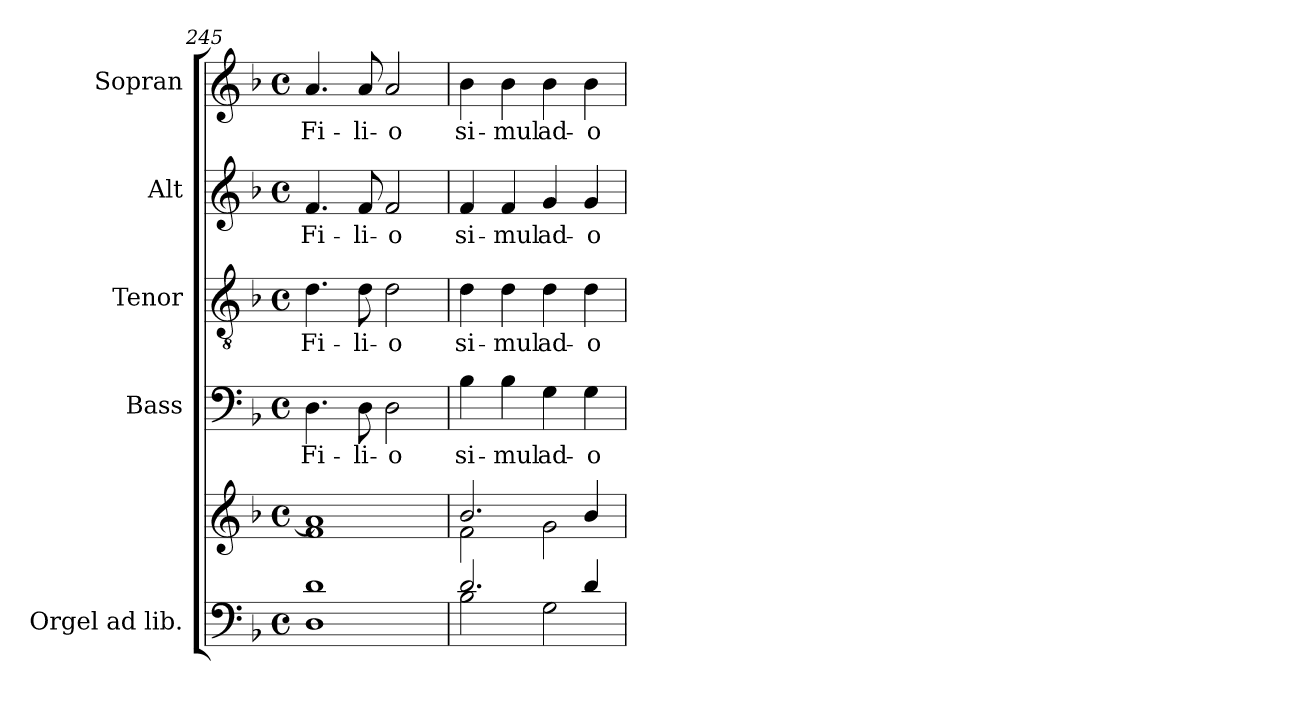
**kern	**kern	**kern	**text	**kern	**text	**kern	**text	**kern	**text
*part5	*part5	*part4	*part4	*part3	*part3	*part2	*part2	*part1	*part1
*staff6	*staff5	*staff4	*staff4	*staff3	*staff3	*staff2	*staff2	*staff1	*staff1
*I"Orgel ad lib.	*	*I"Bass	*	*I"Tenor	*	*I"Alt	*	*I"Sopran	*
*	*	*I'B.	*	*I'T.	*	*I'A.	*	*I'S.	*
*clefF4	*clefG2	*clefF4	*	*clefGv2	*	*clefG2	*	*clefG2	*
*k[b-]	*k[b-]	*k[b-]	*	*k[b-]	*	*k[b-]	*	*k[b-]	*
*F:	*F:	*F:	*	*F:	*	*F:	*	*F:	*
*M4/4	*M4/4	*M4/4	*	*M4/4	*	*M4/4	*	*M4/4	*
*met(c)	*met(c)	*met(c)	*	*met(c)	*	*met(c)	*	*met(c)	*
=245	=245	=245	=245	=245	=245	=245	=245	=245	=245
*^	*^	*	*	*	*	*	*	*	*
!	!	!	!	!	!LO:LY:b	!	!LO:LY:b	!	!LO:LY:b	!	!LO:LY:b
1d	1D	1a]	1f	4.D\	Fi-	4.d\	Fi-	4.f/	Fi-	4.a/	Fi-
!	!	!	!	!	!LO:LY:b	!	!LO:LY:b	!	!LO:LY:b	!	!LO:LY:b
.	.	.	.	8D\	-li-	8d\	-li-	8f/	-li-	8a/	-li-
!	!	!	!	!	!LO:LY:b	!	!LO:LY:b	!	!LO:LY:b	!	!LO:LY:b
.	.	.	.	2D\	-o	2d\	-o	2f/	-o	2a/	-o
=246	=246	=246	=246	=246	=246	=246	=246	=246	=246	=246	=246
!	!	!	!	!	!LO:LY:b	!	!LO:LY:b	!	!LO:LY:b	!	!LO:LY:b
2.d/	2B-\	2.b-/	2f\	4B-\	si-	4d\	si-	4f/	si-	4b-\	si-
!	!	!	!	!	!LO:LY:b	!	!LO:LY:b	!	!LO:LY:b	!	!LO:LY:b
.	.	.	.	4B-\	-mul	4d\	-mul	4f/	-mul	4b-\	-mul
!	!	!	!	!	!LO:LY:b	!	!LO:LY:b	!	!LO:LY:b	!	!LO:LY:b
.	2G\	.	2g\	4G\	ad-	4d\	ad-	4g/	ad-	4b-\	ad-
!	!	!	!	!	!LO:LY:b	!	!LO:LY:b	!	!LO:LY:b	!	!LO:LY:b
4d/	.	4b-/	.	4G\	-o-	4d\	-o-	4g/	-o-	4b-\	-o-
*v	*v	*	*	*	*	*	*	*	*	*	*
*	*v	*v	*	*	*	*	*	*	*	*
=	=	=	=	=	=	=	=	=	=
*-	*-	*-	*-	*-	*-	*-	*-	*-	*-
